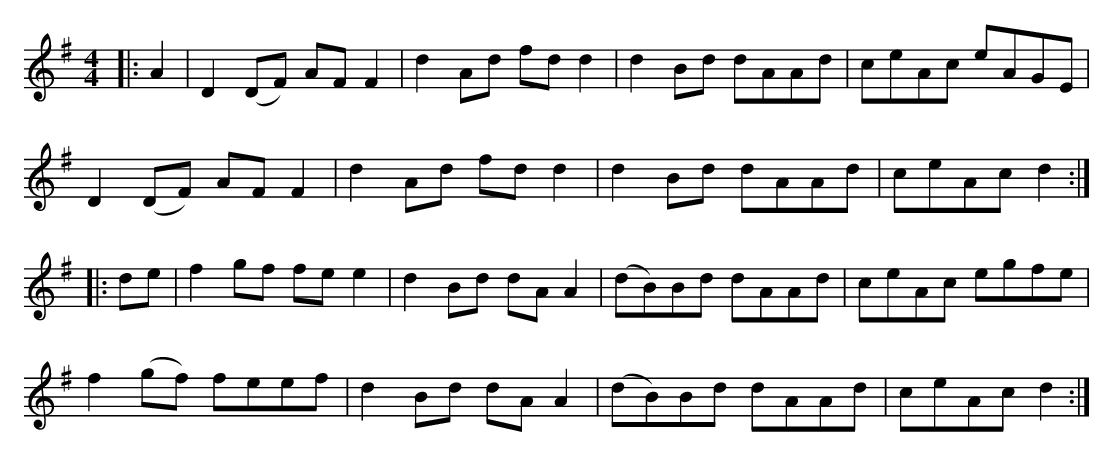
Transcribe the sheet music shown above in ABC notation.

X:1
M:4/4
K:G
|:A2|D2 (DF) AF F2|d2 Ad fd d2|d2 Bd dAAd|ceAc eAGE|
D2 (DF) AF F2|d2 Ad fd d2|d2 Bd dAAd|ceAc d2:|
|:de|f2 gf fe e2|d2 Bd dA A2|(dB)Bd dAAd|ceAc egfe|
f2 (gf) feef|d2 Bd dA A2|(dB)Bd dAAd|ceAc d2:|
